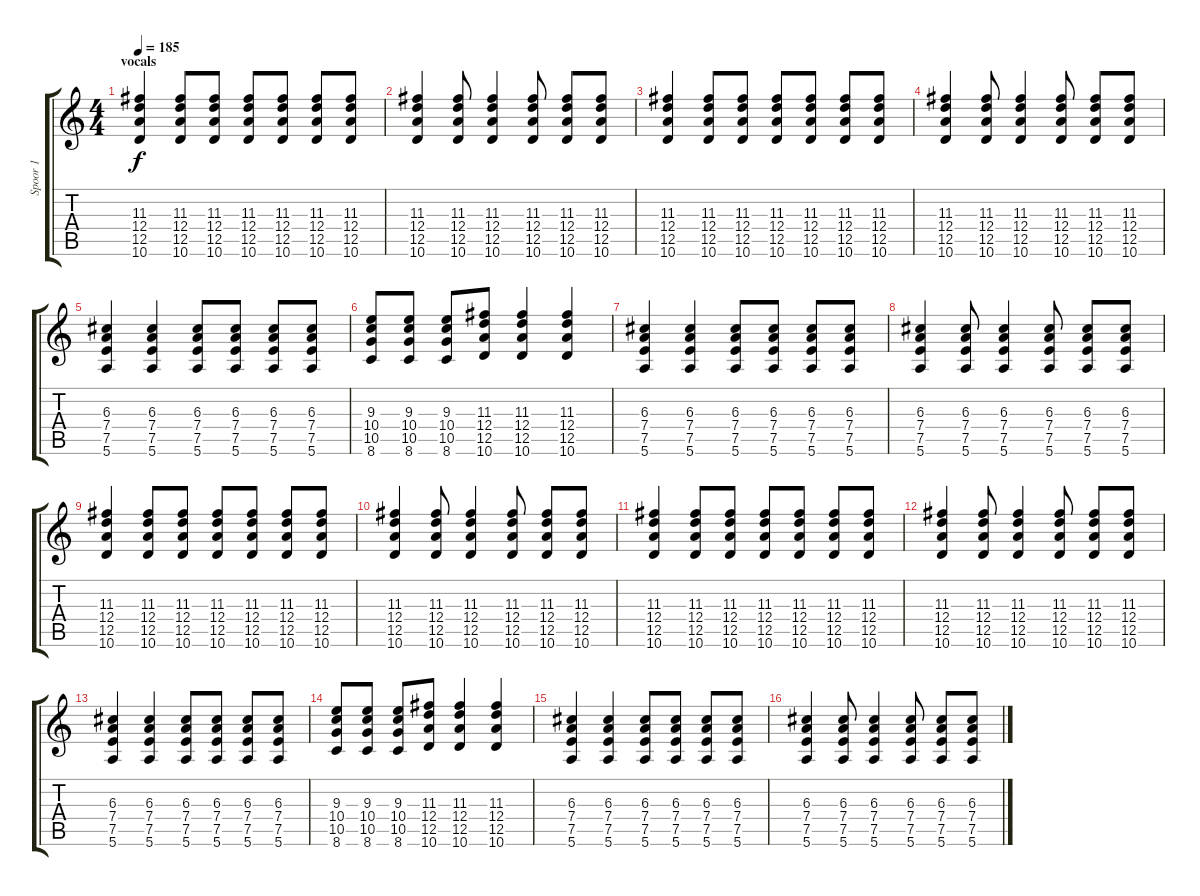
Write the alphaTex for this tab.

\track ("Spoor 1" "Spoor 1") {instrument overdrivenguitar}
\staff {score tabs}
\tuning (E4 B3 G3 D3 A2 E2) {hide}
\ts (4 4)
\section ("" "vocals")
\tempo 185
\clef g2
\ks c
(11.3 12.4 12.5 10.6).4{dy f} (11.3 12.4 12.5 10.6).8 (11.3 12.4 12.5 10.6).8 (11.3 12.4 12.5 10.6).8 (11.3 12.4 12.5 10.6).8 (11.3 12.4 12.5 10.6).8 (11.3 12.4 12.5 10.6).8 |
(11.3 12.4 12.5 10.6).4 (11.3 12.4 12.5 10.6).8 (11.3 12.4 12.5 10.6).4 (11.3 12.4 12.5 10.6).8 (11.3 12.4 12.5 10.6).8 (11.3 12.4 12.5 10.6).8 |
(11.3 12.4 12.5 10.6).4 (11.3 12.4 12.5 10.6).8 (11.3 12.4 12.5 10.6).8 (11.3 12.4 12.5 10.6).8 (11.3 12.4 12.5 10.6).8 (11.3 12.4 12.5 10.6).8 (11.3 12.4 12.5 10.6).8 |
(11.3 12.4 12.5 10.6).4 (11.3 12.4 12.5 10.6).8 (11.3 12.4 12.5 10.6).4 (11.3 12.4 12.5 10.6).8 (11.3 12.4 12.5 10.6).8 (11.3 12.4 12.5 10.6).8 |
(6.3 7.4 7.5 5.6).4 (6.3 7.4 7.5 5.6).4 (6.3 7.4 7.5 5.6).8 (6.3 7.4 7.5 5.6).8 (6.3 7.4 7.5 5.6).8 (6.3 7.4 7.5 5.6).8 |
(9.3 10.4 10.5 8.6).8 (9.3 10.4 10.5 8.6).8 (9.3 10.4 10.5 8.6).8 (11.3 12.4 12.5 10.6).8 (11.3 12.4 12.5 10.6).4 (11.3 12.4 12.5 10.6).4 |
(6.3 7.4 7.5 5.6).4 (6.3 7.4 7.5 5.6).4 (6.3 7.4 7.5 5.6).8 (6.3 7.4 7.5 5.6).8 (6.3 7.4 7.5 5.6).8 (6.3 7.4 7.5 5.6).8 |
(6.3 7.4 7.5 5.6).4 (6.3 7.4 7.5 5.6).8 (6.3 7.4 7.5 5.6).4 (6.3 7.4 7.5 5.6).8 (6.3 7.4 7.5 5.6).8 (6.3 7.4 7.5 5.6).8 |
(11.3 12.4 12.5 10.6).4 (11.3 12.4 12.5 10.6).8 (11.3 12.4 12.5 10.6).8 (11.3 12.4 12.5 10.6).8 (11.3 12.4 12.5 10.6).8 (11.3 12.4 12.5 10.6).8 (11.3 12.4 12.5 10.6).8 |
(11.3 12.4 12.5 10.6).4 (11.3 12.4 12.5 10.6).8 (11.3 12.4 12.5 10.6).4 (11.3 12.4 12.5 10.6).8 (11.3 12.4 12.5 10.6).8 (11.3 12.4 12.5 10.6).8 |
(11.3 12.4 12.5 10.6).4 (11.3 12.4 12.5 10.6).8 (11.3 12.4 12.5 10.6).8 (11.3 12.4 12.5 10.6).8 (11.3 12.4 12.5 10.6).8 (11.3 12.4 12.5 10.6).8 (11.3 12.4 12.5 10.6).8 |
(11.3 12.4 12.5 10.6).4 (11.3 12.4 12.5 10.6).8 (11.3 12.4 12.5 10.6).4 (11.3 12.4 12.5 10.6).8 (11.3 12.4 12.5 10.6).8 (11.3 12.4 12.5 10.6).8 |
(6.3 7.4 7.5 5.6).4 (6.3 7.4 7.5 5.6).4 (6.3 7.4 7.5 5.6).8 (6.3 7.4 7.5 5.6).8 (6.3 7.4 7.5 5.6).8 (6.3 7.4 7.5 5.6).8 |
(9.3 10.4 10.5 8.6).8 (9.3 10.4 10.5 8.6).8 (9.3 10.4 10.5 8.6).8 (11.3 12.4 12.5 10.6).8 (11.3 12.4 12.5 10.6).4 (11.3 12.4 12.5 10.6).4 |
(6.3 7.4 7.5 5.6).4 (6.3 7.4 7.5 5.6).4 (6.3 7.4 7.5 5.6).8 (6.3 7.4 7.5 5.6).8 (6.3 7.4 7.5 5.6).8 (6.3 7.4 7.5 5.6).8 |
(6.3 7.4 7.5 5.6).4 (6.3 7.4 7.5 5.6).8 (6.3 7.4 7.5 5.6).4 (6.3 7.4 7.5 5.6).8 (6.3 7.4 7.5 5.6).8 (6.3 7.4 7.5 5.6).8
